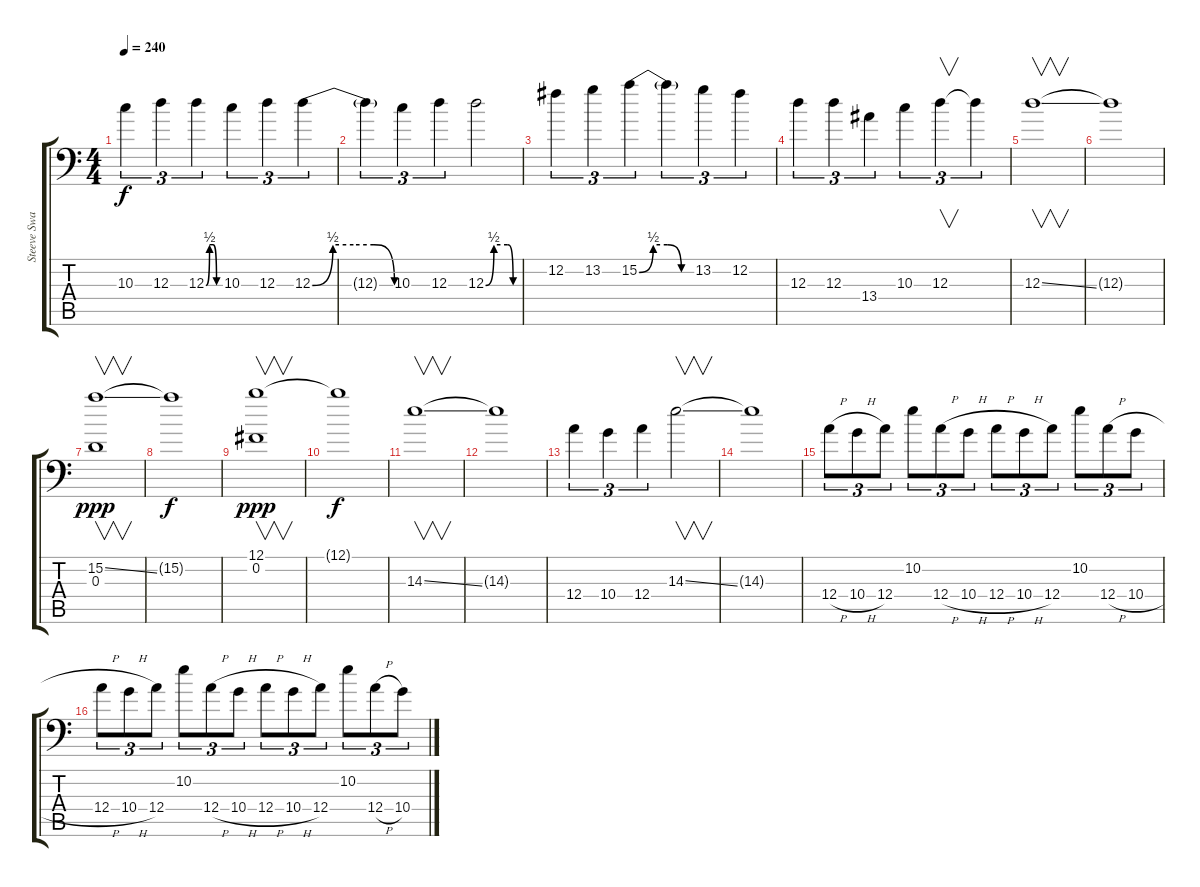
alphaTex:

\track ("Steeve Swanson - Overdub/Solo" "Steeve Swa") {instrument overdrivenguitar}
\staff {score tabs}
\tuning (B3 Gb3 D3 A2 E2 A1) {hide}
\ts (4 4)
\tempo 240
\clef f4
\ks c
10.3.4{tu (3 2) dy f volume 16 balance 8 instrument distortionguitar} 12.3.4{tu (3 2)} 12.3{be (custom 0 0 15 2 30 2 45 0 60 0)}.4{tu (3 2)} 10.3.4{tu (3 2)} 12.3.4{tu (3 2)} 12.3{be (custom 0 0 15 2 30 2 45 2 60 0)}.4{tu (3 2)} |
12.3{t}.4{tu (3 2)} 10.3.4{tu (3 2)} 12.3.4{tu (3 2)} 12.3{be (custom 0 0 15 2 40 2 50 0 60 0)}.2 |
12.2.4{tu (3 2)} 13.2.4{tu (3 2)} 15.2{be (custom 0 0 15 2 30 2 45 0 60 0)}.4{tu (3 2)} 15.2{t}.4{tu (3 2)} 13.2.4{tu (3 2)} 12.2.4{tu (3 2)} |
12.3.4{tu (3 2)} 12.3.4{tu (3 2)} 13.4.4{tu (3 2)} 10.3.4{tu (3 2)} 12.3.4{v tu (3 2)} 12.3{t}.4{tu (3 2)} |
12.3{ss}.1{v volume 16 balance 8 instrument distortionguitar} |
12.3{t}.1 |
(15.2{ss} 0.3).1{v dy ppp} |
15.2{t}.1{dy f} |
(12.1 0.2).1{v dy ppp} |
12.1{t}.1{dy f} |
14.3{ss}.1{v} |
14.3{t}.1 |
12.4.4{tu (3 2) volume 16 balance 8 instrument distortionguitar} 10.4.4{tu (3 2)} 12.4.4{tu (3 2)} 14.3{ss}.2{v} |
14.3{t}.1 |
12.4{h}.8{tu (3 2)} 10.4{h}.8{tu (3 2)} 12.4.8{tu (3 2)} 10.2.8{tu (3 2)} 12.4{h}.8{tu (3 2)} 10.4{h}.8{tu (3 2)} 12.4{h}.8{tu (3 2)} 10.4{h}.8{tu (3 2)} 12.4.8{tu (3 2)} 10.2.8{tu (3 2)} 12.4{h}.8{tu (3 2)} 10.4{h}.8{tu (3 2)} |
12.4{h}.8{tu (3 2)} 10.4{h}.8{tu (3 2)} 12.4.8{tu (3 2)} 10.2.8{tu (3 2)} 12.4{h}.8{tu (3 2)} 10.4{h}.8{tu (3 2)} 12.4{h}.8{tu (3 2)} 10.4{h}.8{tu (3 2)} 12.4.8{tu (3 2)} 10.2.8{tu (3 2)} 12.4{h}.8{tu (3 2)} 10.4.8{tu (3 2)}
